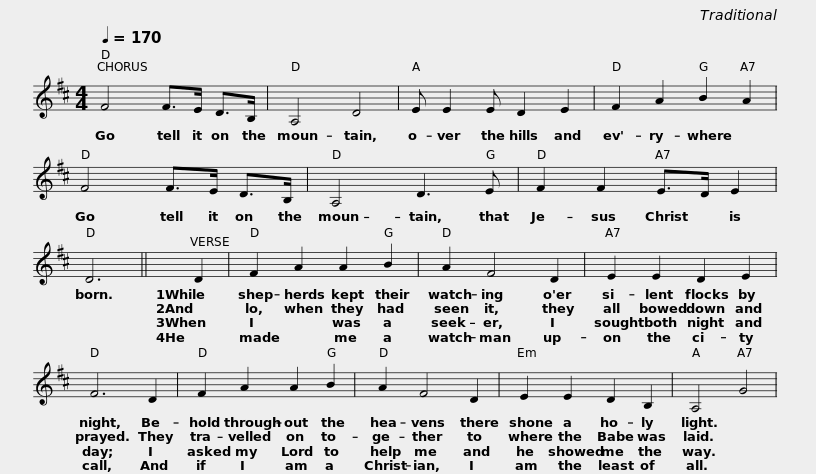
X:1
L:1/8
Q:1/4=170
M:4/4
I:linebreak $
K:D
V:1 treble
V:1
 F4 F>E D>B, | A,4 D4 | E E2 E D2 E2 | F2 A2 B2 A2 | F4 F>E D>B, |$ %5
 A,4 D3 E | F2 F2 E>D E2 | D6 || D2 | F2 A2 A2 B2 | %10
 A2 F4 D2 |$ E2 E2 D2 E2 | F6 D2 | F2 A2 A2 B2 | A2 F4 D2 |$ %15
 E2 E2 D2 B,2 | A,4 G4 | %17
